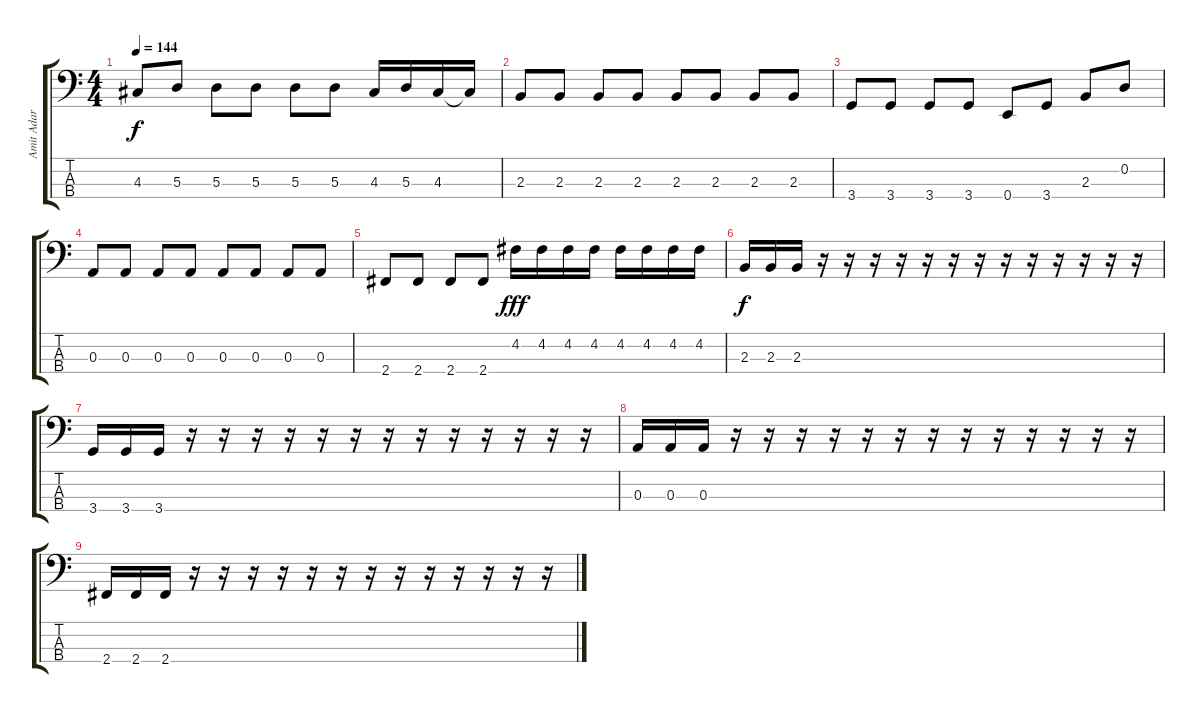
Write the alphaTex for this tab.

\track ("Amit Adar" "Amit Adar") {instrument electricbassfinger}
\staff {score tabs}
\tuning (G2 D2 A1 E1) {hide}
\ts (4 4)
\tempo 144
\clef f4
\ks c
4.3{t}.8{dy f} 5.3.8 5.3.8 5.3.8 5.3.8 5.3.8 4.3.16 5.3.16 4.3.16 4.3{t}.16 |
2.3.8 2.3.8 2.3.8 2.3.8 2.3.8 2.3.8 2.3.8 2.3.8 |
3.4.8 3.4.8 3.4.8 3.4.8 0.4.8 3.4.8 2.3.8 0.2.8 |
0.3.8 0.3.8 0.3.8 0.3.8 0.3.8 0.3.8 0.3.8 0.3.8 |
2.4.8 2.4.8 2.4.8 2.4.8 4.2.16{dy fff} 4.2.16 4.2.16 4.2.16 4.2.16 4.2.16 4.2.16 4.2.16 |
2.3.16{dy f} 2.3.16 2.3.16 r.16 r.16 r.16 r.16 r.16 r.16 r.16 r.16 r.16 r.16 r.16 r.16 r.16 |
3.4.16 3.4.16 3.4.16 r.16 r.16 r.16 r.16 r.16 r.16 r.16 r.16 r.16 r.16 r.16 r.16 r.16 |
0.3.16 0.3.16 0.3.16 r.16 r.16 r.16 r.16 r.16 r.16 r.16 r.16 r.16 r.16 r.16 r.16 r.16 |
2.4.16 2.4.16 2.4.16 r.16 r.16 r.16 r.16 r.16 r.16 r.16 r.16 r.16 r.16 r.16 r.16 r.16
